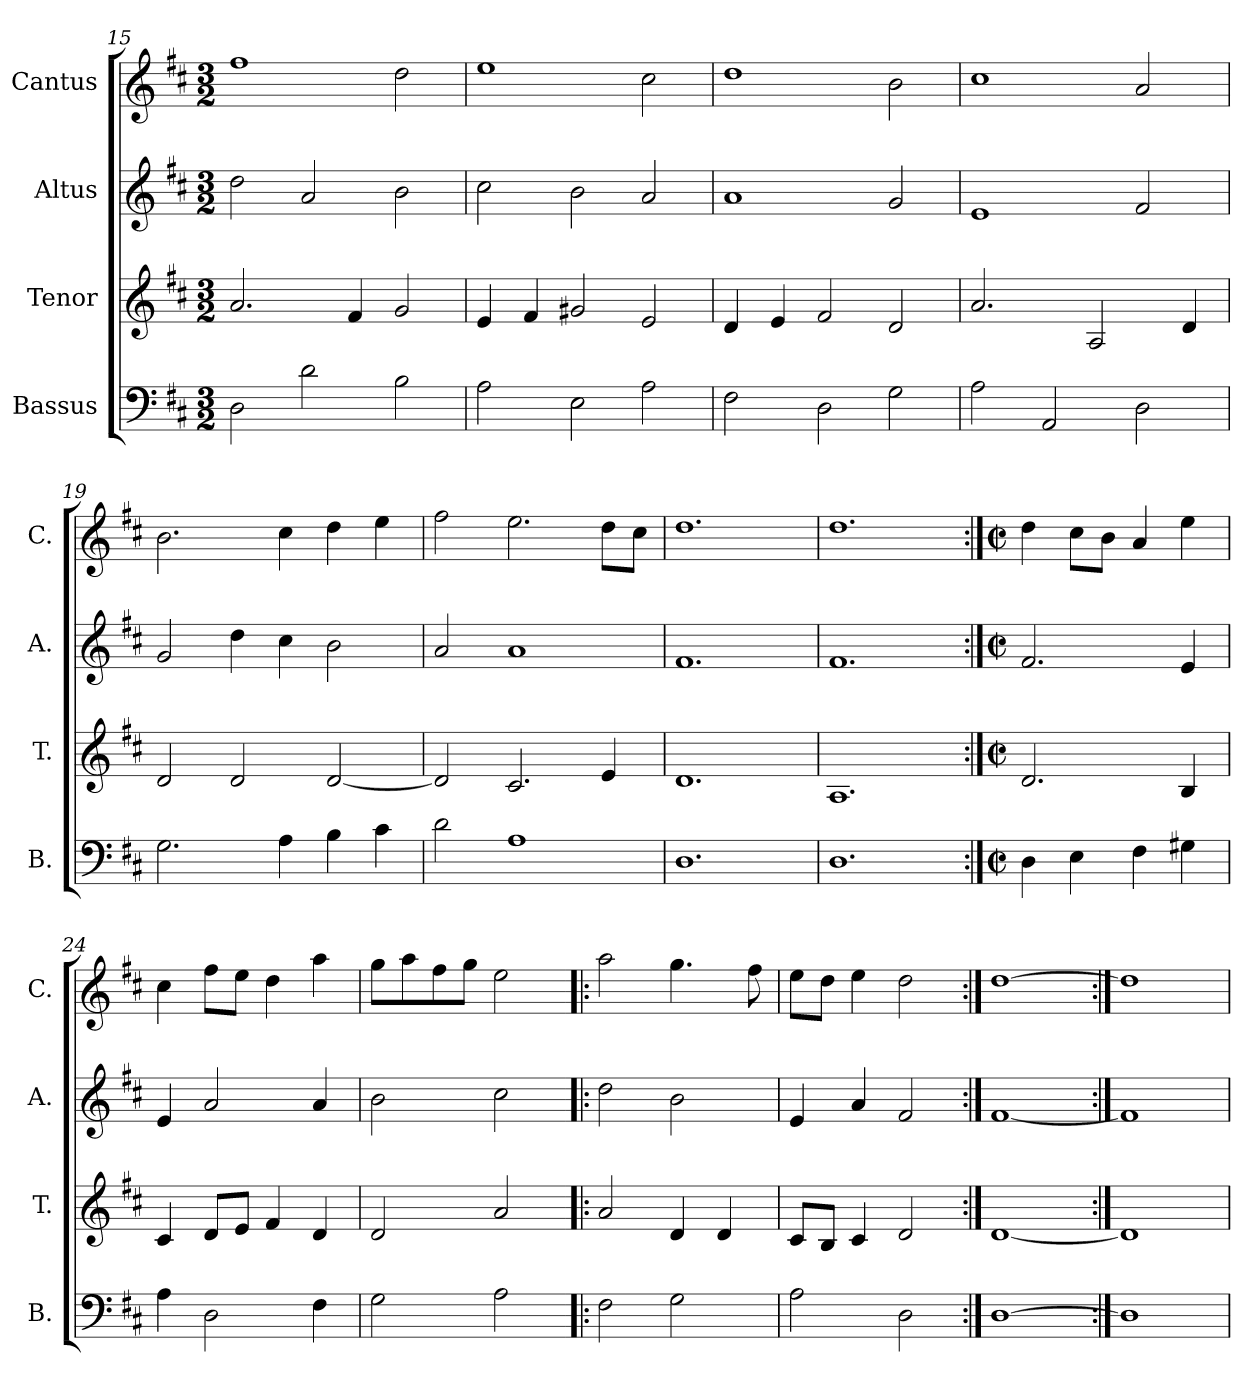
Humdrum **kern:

**kern	**kern	**kern	**kern
*part4	*part3	*part2	*part1
*staff4	*staff3	*staff2	*staff1
*I"Bassus	*I"Tenor	*I"Altus	*I"Cantus
*I'B.	*I'T.	*I'A.	*I'C.
*clefF4	*clefG2	*clefG2	*clefG2
*k[f#c#]	*k[f#c#]	*k[f#c#]	*k[f#c#]
*D:	*D:	*D:	*D:
*M3/2	*M3/2	*M3/2	*M3/2
=15	=15	=15	=15
2D\	2.a/	2dd\	1ff#\
2d\	.	2a/	.
.	4f#/	.	.
2B\	2g/	2b\	2dd\
=16	=16	=16	=16
2A\	4e/	2cc#\	1ee\
.	4f#/	.	.
2E\	2g#X/	2b\	.
2A\	2e/	2a/	2cc#\
=17	=17	=17	=17
2F#\	4d/	1a/	1dd\
.	4e/	.	.
2D\	2f#/	.	.
2G\	2d/	2g/	2b\
=18	=18	=18	=18
2A\	2.a/	1e/	1cc#\
2AA/	.	.	.
.	2A/	.	.
2D\	.	2f#/	2a/
.	4d/	.	.
=19	=19	=19	=19
2.G\	2d/	2g/	2.b\
.	2d/	4dd\	.
4A\	.	4cc#\	4cc#\
4B\	[2d/	2b\	4dd\
4c#\	.	.	4ee\
!!LO:LB:g=z
=20	=20	=20	=20
2d\	2d/]	2a/	2ff#\
1A\	2.c#/	1a/	2.ee\
.	4e/	.	8dd\L
.	.	.	8cc#\J
=21	=21	=21	=21
1.D\	1.d/	1.f#/	1.dd\
=22	=22	=22	=22
1.D\	1.A/	1.f#/	1.dd\
=23:|!	=23:|!	=23:|!	=23:|!
*M2/2	*M2/2	*M2/2	*M2/2
*met(c|)	*met(c|)	*met(c|)	*met(c|)
4D\	2.d/	2.f#/	4dd\
4E\	.	.	8cc#\L
.	.	.	8b\J
4F#\	.	.	4a/
4G#X\	4B/	4e/	4ee\
=24	=24	=24	=24
4A\	4c#/	4e/	4cc#\
2D\	8d/L	2a/	8ff#\L
.	8e/J	.	8ee\J
.	4f#/	.	4dd\
4F#\	4d/	4a/	4aa\
=25	=25	=25	=25
2G\	2d/	2b\	8gg\L
.	.	.	8aa\
.	.	.	8ff#\
.	.	.	8gg\J
2A\	2a/	2cc#\	2ee\
=26!|:	=26!|:	=26!|:	=26!|:
2F#\	2a/	2dd\	2aa\
2G\	4d/	2b\	4.gg\
.	4d/	.	.
.	.	.	8ff#\
=27	=27	=27	=27
2A\	8c#/L	4e/	8ee\L
.	8B/J	.	8dd\J
.	4c#/	4a/	4ee\
2D\	2d/	2f#/	2dd\
=28:|!	=28:|!	=28:|!	=28:|!
[1D\	[1d/	[1f#/	[1dd\
=29:|!	=29:|!	=29:|!	=29:|!
1D\]	1d/]	1f#/]	1dd\]
=	=	=	=
*-	*-	*-	*-
